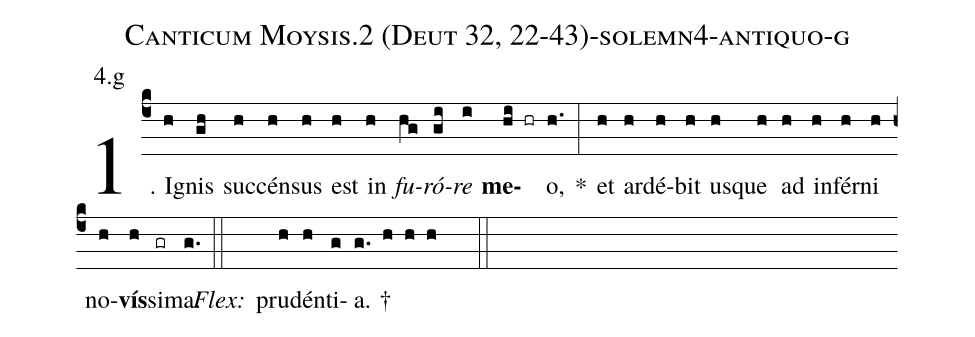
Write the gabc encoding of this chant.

name: Canticum Moysis.2 (Deut 32, 22-43)-solemn4-antiquo-g;
annotation: 4.g;
%%
(c4)1. I(h)gnis(gh) suc(h)cén(h)sus(h) est(h) in(h) <i>fu</i>(hg)<i>ró</i>(gi)<i>re</i>(i) <b>me</b>(hi hr)o,(h.) *(:) et(h) ar(h)dé(h)bit(h) us(h)que(h) ad(h) in(h)fér(h)ni(h) no(h)<b>vís</b>(h)si(gr)ma.(g.) (::)
<i>Flex:</i>()  pru(h)dén(h)ti(g)a. †(g. h h h  ::)
